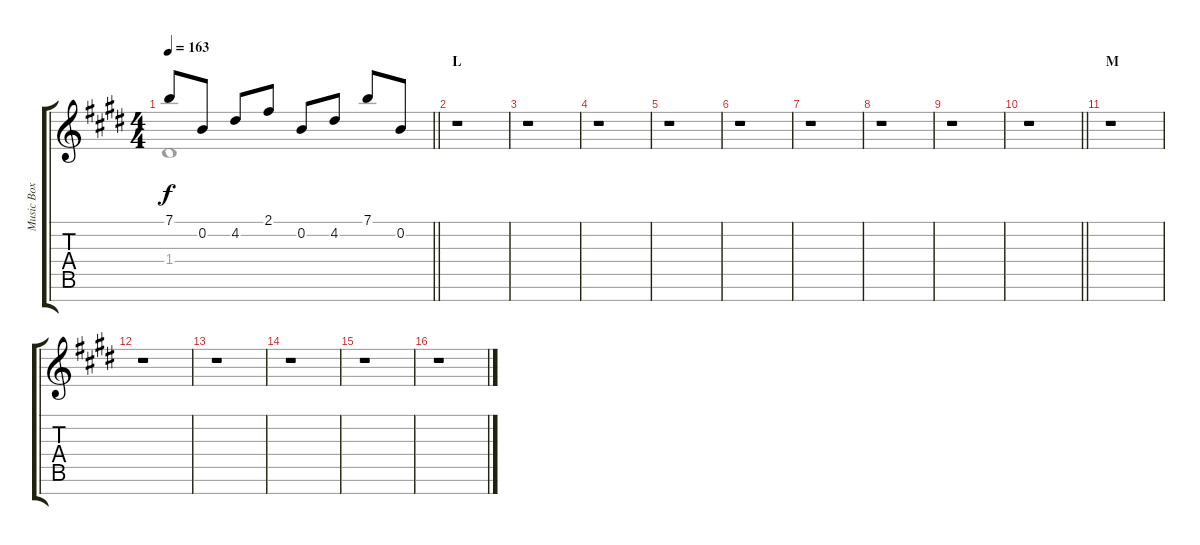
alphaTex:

\track ("Music Box" "Music Box") {instrument musicbox}
\staff {score tabs}
\tuning (E5 B4 G4 D4 A3 E3 B2) {hide}
\voice
\ts (4 4)
\tempo 163
\clef g2
\barLineRight lightlight
\ks e
7.1.8{dy f} 0.2.8 4.2.8 2.1.8 0.2.8 4.2.8 7.1.8 0.2.8 |
\section ("" "L")
r.1 |
r.1 |
r.1 |
r.1 |
r.1 |
r.1 |
r.1 |
r.1 |
\barLineRight lightlight
r.1 |
\section ("" "M")
r.1 |
r.1 |
r.1 |
r.1 |
r.1 |
r.1
\voice
\clef g2
\ottava regular
\simile none
\barLineRight lightlight
\ks e
1.4.1{dy f} |
|
|
|
|
|
|
|
|
\barLineRight lightlight
|
|
|
|
|
|
